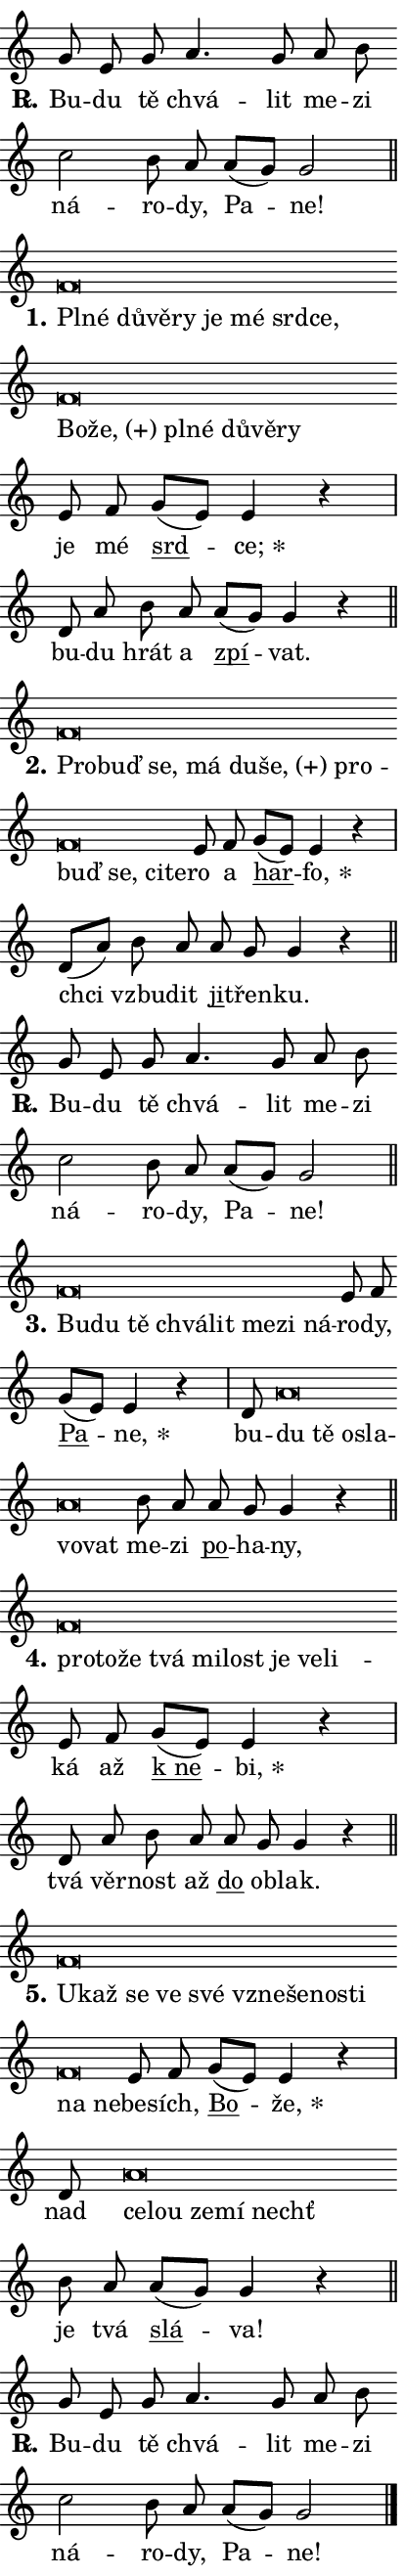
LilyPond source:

\version "2.24.0"
\header { tagline = "" }
\paper {
  indent = 0\cm
  top-margin = 0\cm
  right-margin = 0.13\cm % to fit lyric hyphens
  bottom-margin = 0\cm
  left-margin = 0\cm
  paper-width = 7\cm
  page-breaking = #ly:one-page-breaking
  system-system-spacing.basic-distance = #11
  score-system-spacing.basic-distance = #11
  ragged-last = ##f
}


%% Author: Thomas Morley
%% https://lists.gnu.org/archive/html/lilypond-user/2020-05/msg00002.html
#(define (line-position grob)
"Returns position of @var[grob} in current system:
   @code{'start}, if at first time-step
   @code{'end}, if at last time-step
   @code{'middle} otherwise
"
  (let* ((col (ly:item-get-column grob))
         (ln (ly:grob-object col 'left-neighbor))
         (rn (ly:grob-object col 'right-neighbor))
         (col-to-check-left (if (ly:grob? ln) ln col))
         (col-to-check-right (if (ly:grob? rn) rn col))
         (break-dir-left
           (and
             (ly:grob-property col-to-check-left 'non-musical #f)
             (ly:item-break-dir col-to-check-left)))
         (break-dir-right
           (and
             (ly:grob-property col-to-check-right 'non-musical #f)
             (ly:item-break-dir col-to-check-right))))
        (cond ((eqv? 1 break-dir-left) 'start)
              ((eqv? -1 break-dir-right) 'end)
              (else 'middle))))

#(define (tranparent-at-line-position vctor)
  (lambda (grob)
  "Relying on @code{line-position} select the relevant enry from @var{vctor}.
Used to determine transparency,"
    (case (line-position grob)
      ((end) (not (vector-ref vctor 0)))
      ((middle) (not (vector-ref vctor 1)))
      ((start) (not (vector-ref vctor 2))))))

noteHeadBreakVisibility =
#(define-music-function (break-visibility)(vector?)
"Makes @code{NoteHead}s transparent relying on @var{break-visibility}"
#{
  \override NoteHead.transparent =
    #(tranparent-at-line-position break-visibility)
#})

#(define delete-ledgers-for-transparent-note-heads
  (lambda (grob)
    "Reads whether a @code{NoteHead} is transparent.
If so this @code{NoteHead} is removed from @code{'note-heads} from
@var{grob}, which is supposed to be @code{LedgerLineSpanner}.
As a result ledgers are not printed for this @code{NoteHead}"
    (let* ((nhds-array (ly:grob-object grob 'note-heads))
           (nhds-list
             (if (ly:grob-array? nhds-array)
                 (ly:grob-array->list nhds-array)
                 '()))
           ;; Relies on the transparent-property being done before
           ;; Staff.LedgerLineSpanner.after-line-breaking is executed.
           ;; This is fragile ...
           (to-keep
             (remove
               (lambda (nhd)
                 (ly:grob-property nhd 'transparent #f))
               nhds-list)))
      ;; TODO find a better method to iterate over grob-arrays, similiar
      ;; to filter/remove etc for lists
      ;; For now rebuilt from scratch
      (set! (ly:grob-object grob 'note-heads)  '())
      (for-each
        (lambda (nhd)
          (ly:pointer-group-interface::add-grob grob 'note-heads nhd))
        to-keep))))

squashNotes = {
  \override NoteHead.X-extent = #'(-0.2 . 0.2)
  \override NoteHead.Y-extent = #'(-0.75 . 0)
  \override NoteHead.stencil =
    #(lambda (grob)
       (let ((pos (ly:grob-property grob 'staff-position)))
         (begin
           (if (< pos -7) (display "ERROR: Lower brevis then expected\n") (display "OK: Expected brevis position\n"))
           (if (<= pos -6) ly:text-interface::print ly:note-head::print))))
}
unSquashNotes = {
  \revert NoteHead.X-extent
  \revert NoteHead.Y-extent
  \revert NoteHead.stencil
}

hideNotes = \noteHeadBreakVisibility #begin-of-line-visible
unHideNotes = \noteHeadBreakVisibility #all-visible

% work-around for resetting accidentals
% https://lilypond.org/doc/v2.23/Documentation/notation/displaying-rhythms#unmetered-music
cadenzaMeasure = {
  \cadenzaOff
  \partial 1024 s1024
  \cadenzaOn
}

#(define-markup-command (accent layout props text) (markup?)
  "Underline accented syllable"
  (interpret-markup layout props
    #{\markup \override #'(offset . 4.3) \underline { #text }#}))

responsum = \markup \concat {
  "R" \hspace #-1.05 \path #0.1 #'((moveto 0 0.07) (lineto 0.9 0.8)) \hspace #0.05 "."
}

spaceSize = #0.6828661417322834 % exact space size for TeX Gyre Schola

\layout {
  \context {
    \Staff
    \remove "Time_signature_engraver"
    \override LedgerLineSpanner.after-line-breaking = #delete-ledgers-for-transparent-note-heads
  }
  \context {
    \Lyrics {
      \override LyricSpace.minimum-distance = \spaceSize
      \override LyricText.font-name = #"TeX Gyre Schola"
      \override LyricText.font-size = 1
      \override StanzaNumber.font-name = #"TeX Gyre Schola Bold"
      \override StanzaNumber.font-size = 1
    }
  }
  \context {
    \Score 
    \override NoteHead.text =
      #(lambda (grob) 
        (let ((pos (ly:grob-property grob 'staff-position)))
          #{\markup {
            \combine
              \halign #-0.55 \raise #(if (= pos -6) 0 0.5) \override #'(thickness . 2) \draw-line #'(3.2 . 0)
              \musicglyph "noteheads.sM1"
          }#}))
  }
}

% magnetic-lyrics.ily
%
%   written by
%     Jean Abou Samra <jean@abou-samra.fr>
%     Werner Lemberg <wl@gnu.org>
%
%   adapted by
%     Jiri Hon <jiri.hon@gmail.com>
%
% Version 2022-Apr-15

% https://www.mail-archive.com/lilypond-user@gnu.org/msg149350.html

#(define (Left_hyphen_pointer_engraver context)
   "Collect syllable-hyphen-syllable occurrences in lyrics and store
them in properties.  This engraver only looks to the left.  For
example, if the lyrics input is @code{foo -- bar}, it does the
following.

@itemize @bullet
@item
Set the @code{text} property of the @code{LyricHyphen} grob between
@q{foo} and @q{bar} to @code{foo}.

@item
Set the @code{left-hyphen} property of the @code{LyricText} grob with
text @q{foo} to the @code{LyricHyphen} grob between @q{foo} and
@q{bar}.
@end itemize

Use this auxiliary engraver in combination with the
@code{lyric-@/text::@/apply-@/magnetic-@/offset!} hook."
   (let ((hyphen #f)
         (text #f))
     (make-engraver
      (acknowledgers
       ((lyric-syllable-interface engraver grob source-engraver)
        (set! text grob)))
      (end-acknowledgers
       ((lyric-hyphen-interface engraver grob source-engraver)
        ;(when (not (grob::has-interface grob 'lyric-space-interface))
          (set! hyphen grob)));)
      ((stop-translation-timestep engraver)
       (when (and text hyphen)
         (ly:grob-set-object! text 'left-hyphen hyphen))
       (set! text #f)
       (set! hyphen #f)))))

#(define (lyric-text::apply-magnetic-offset! grob)
   "If the space between two syllables is less than the value in
property @code{LyricText@/.details@/.squash-threshold}, move the right
syllable to the left so that it gets concatenated with the left
syllable.

Use this function as a hook for
@code{LyricText@/.after-@/line-@/breaking} if the
@code{Left_@/hyphen_@/pointer_@/engraver} is active."
   (let ((hyphen (ly:grob-object grob 'left-hyphen #f)))
     (when hyphen
       (let ((left-text (ly:spanner-bound hyphen LEFT)))
         (when (grob::has-interface left-text 'lyric-syllable-interface)
           (let* ((common (ly:grob-common-refpoint grob left-text X))
                  (this-x-ext (ly:grob-extent grob common X))
                  (left-x-ext
                   (begin
                     ;; Trigger magnetism for left-text.
                     (ly:grob-property left-text 'after-line-breaking)
                     (ly:grob-extent left-text common X)))
                  ;; `delta` is the gap width between two syllables.
                  (delta (- (interval-start this-x-ext)
                            (interval-end left-x-ext)))
                  (details (ly:grob-property grob 'details))
                  (threshold (assoc-get 'squash-threshold details 0.2)))
             (when (< delta threshold)
               (let* (;; We have to manipulate the input text so that
                      ;; ligatures crossing syllable boundaries are not
                      ;; disabled.  For languages based on the Latin
                      ;; script this is essentially a beautification.
                      ;; However, for non-Western scripts it can be a
                      ;; necessity.
                      (lt (ly:grob-property left-text 'text))
                      (rt (ly:grob-property grob 'text))
                      (is-space (grob::has-interface hyphen 'lyric-space-interface))
                      (space (if is-space " " ""))
                      (extra-delta (if is-space spaceSize 0))
                      ;; Append new syllable.
                      (ltrt-space (if (and (string? lt) (string? rt))
                                (string-append lt space rt)
                                (make-concat-markup (list lt space rt))))
                      ;; Right-align `ltrt` to the right side.
                      (ltrt-space-markup (grob-interpret-markup
                               grob
                               (make-translate-markup
                                (cons (interval-length this-x-ext) 0)
                                (make-right-align-markup ltrt-space)))))
                 (begin
                   ;; Don't print `left-text`.
                   (ly:grob-set-property! left-text 'stencil #f)
                   ;; Set text and stencil (which holds all collected
                   ;; syllables so far) and shift it to the left.
                   (ly:grob-set-property! grob 'text ltrt-space)
                   (ly:grob-set-property! grob 'stencil ltrt-space-markup)
                   (ly:grob-translate-axis! grob (- (- delta extra-delta)) X))))))))))


#(define (lyric-hyphen::displace-bounds-first grob)
   ;; Make very sure this callback isn't triggered too early.
   (let ((left (ly:spanner-bound grob LEFT))
         (right (ly:spanner-bound grob RIGHT)))
     (ly:grob-property left 'after-line-breaking)
     (ly:grob-property right 'after-line-breaking)
     (ly:lyric-hyphen::print grob)))

squashThreshold = #0.4

\layout {
  \context {
    \Lyrics
    \consists #Left_hyphen_pointer_engraver
    \override LyricText.after-line-breaking =
      #lyric-text::apply-magnetic-offset!
    \override LyricHyphen.stencil = #lyric-hyphen::displace-bounds-first
    \override LyricText.details.squash-threshold = \squashThreshold
    \override LyricHyphen.minimum-distance = 0
    \override LyricHyphen.minimum-length = \squashThreshold
  }
}

squashText = \override LyricText.details.squash-threshold = 9999
unSquashText = \override LyricText.details.squash-threshold = \squashThreshold

leftText = \override LyricText.self-alignment-X = #LEFT
unLeftText = \revert LyricText.self-alignment-X

starOffset = #(lambda (grob) 
                (let ((x_offset (ly:self-alignment-interface::aligned-on-x-parent grob)))
                  (if (= x_offset 0) 0 (+ x_offset 1.2))))

star = #(define-music-function (syllable)(string?)
"Append star separator at the end of a syllable"
#{
  \once \override LyricText.X-offset = #starOffset
  \lyricmode { \markup {
    #syllable
    \override #'((font-name . "TeX Gyre Schola Bold")) \hspace #0.2 \lower #0.65 \larger "*"
  } }
#})

starAccent = #(define-music-function (syllable)(string?)
"Append star separator at the end of a syllable and make accent"
#{
  \once \override LyricText.X-offset = #starOffset
  \lyricmode { \markup {
    \accent #syllable
    \override #'((font-name . "TeX Gyre Schola Bold")) \hspace #0.2 \lower #0.65 \larger "*"
  } }
#})

breath = #(define-music-function (syllable)(string?)
"Append breathing indicator at the end of a syllable"
#{
  \lyricmode { \markup { #syllable "+" } }
#})

optionalBreath = #(define-music-function (syllable)(string?)
"Append optional breathing indicator at the end of a syllable"
#{
  \lyricmode { \markup { #syllable "(+)" } }
#})


\score {
    <<
        \new Voice = "melody" { \cadenzaOn \key c \major \relative { g'8 e g a4. g8 a b \bar "" c2 b8 a a[( g)] g2 \cadenzaMeasure \bar "||" \break } }
        \new Lyrics \lyricsto "melody" { \lyricmode { \set stanza = \responsum
Bu -- du tě chvá -- lit me -- zi ná -- ro -- dy, Pa -- ne! } }
    >>
    \layout {}
}

\score {
    <<
        \new Voice = "melody" { \cadenzaOn \key c \major \relative { \squashNotes f'\breve*1/16 \hideNotes \breve*1/16 \bar "" \breve*1/16 \bar "" \breve*1/16 \bar "" \breve*1/16 \bar "" \breve*1/16 \bar "" \breve*1/16 \bar "" \breve*1/16 \bar "" \breve*1/16 \bar "" \breve*1/16 \bar "" \breve*1/16 \bar "" \breve*1/16 \bar "" \breve*1/16 \bar "" \breve*1/16 \bar "" \breve*1/16 \breve*1/16 \bar "" \unHideNotes \unSquashNotes e8 f \bar "" g[( e)] e4 r \cadenzaMeasure \bar "|" d8 a'8 b8 a \bar "" a[( g)] g4 r \cadenzaMeasure \bar "||" \break } }
        \new Lyrics \lyricsto "melody" { \lyricmode { \set stanza = "1."
\leftText Pl -- \squashText né dů -- vě -- ry je mé srd -- ce, Bo -- \optionalBreath že, pl -- né dů -- vě -- ry \unLeftText \unSquashText je mé \markup \accent srd -- \star ce; bu -- du hrát a \markup \accent zpí -- vat. } }
    >>
    \layout {}
}

\score {
    <<
        \new Voice = "melody" { \cadenzaOn \key c \major \relative { \squashNotes f'\breve*1/16 \hideNotes \breve*1/16 \bar "" \breve*1/16 \bar "" \breve*1/16 \bar "" \breve*1/16 \bar "" \breve*1/16 \bar "" \breve*1/16 \bar "" \breve*1/16 \bar "" \breve*1/16 \bar "" \breve*1/16 \breve*1/16 \bar "" \unHideNotes \unSquashNotes e8 f \bar "" g[( e)] e4 r \cadenzaMeasure \bar "|" d8[( a')] b8 a \bar "" a g g4 r \cadenzaMeasure \bar "||" \break } }
        \new Lyrics \lyricsto "melody" { \lyricmode { \set stanza = "2."
\leftText Pro -- \squashText buď se, má du -- \optionalBreath še, pro -- buď se, ci -- te -- \unLeftText \unSquashText ro a \markup \accent har -- \star fo, chci vzbu -- dit \markup \accent ji -- třen -- ku. } }
    >>
    \layout {}
}

\score {
    <<
        \new Voice = "melody" { \cadenzaOn \key c \major \relative { g'8 e g a4. g8 a b \bar "" c2 b8 a a[( g)] g2 \cadenzaMeasure \bar "||" \break } }
        \new Lyrics \lyricsto "melody" { \lyricmode { \set stanza = \responsum
Bu -- du tě chvá -- lit me -- zi ná -- ro -- dy, Pa -- ne! } }
    >>
    \layout {}
}

\score {
    <<
        \new Voice = "melody" { \cadenzaOn \key c \major \relative { \squashNotes f'\breve*1/16 \hideNotes \breve*1/16 \bar "" \breve*1/16 \bar "" \breve*1/16 \bar "" \breve*1/16 \bar "" \breve*1/16 \bar "" \breve*1/16 \breve*1/16 \bar "" \unHideNotes \unSquashNotes e8 f \bar "" g[( e)] e4 r \cadenzaMeasure \bar "|" d8 \squashNotes a'\breve*1/16 \hideNotes \breve*1/16 \bar "" \breve*1/16 \bar "" \breve*1/16 \bar "" \breve*1/16 \breve*1/16 \bar "" \unHideNotes \unSquashNotes b8 a \bar "" a g g4 r \cadenzaMeasure \bar "||" \break } }
        \new Lyrics \lyricsto "melody" { \lyricmode { \set stanza = "3."
\leftText Bu -- \squashText du tě chvá -- lit me -- zi ná -- \unLeftText \unSquashText ro -- dy, \markup \accent Pa -- \star ne, bu -- \leftText du \squashText tě o -- sla -- vo -- vat \unLeftText \unSquashText me -- zi \markup \accent po -- ha -- ny, } }
    >>
    \layout {}
}

\score {
    <<
        \new Voice = "melody" { \cadenzaOn \key c \major \relative { \squashNotes f'\breve*1/16 \hideNotes \breve*1/16 \bar "" \breve*1/16 \bar "" \breve*1/16 \bar "" \breve*1/16 \bar "" \breve*1/16 \bar "" \breve*1/16 \bar "" \breve*1/16 \breve*1/16 \bar "" \unHideNotes \unSquashNotes e8 f \bar "" g[( e)] e4 r \cadenzaMeasure \bar "|" d8 a'8 b8 a \bar "" a g g4 r \cadenzaMeasure \bar "||" \break } }
        \new Lyrics \lyricsto "melody" { \lyricmode { \set stanza = "4."
\leftText pro -- \squashText to -- že tvá mi -- lost je ve -- li -- \unLeftText \unSquashText ká až \markup \accent "k ne" -- \star bi, tvá věr -- nost až \markup \accent do ob -- lak. } }
    >>
    \layout {}
}

\score {
    <<
        \new Voice = "melody" { \cadenzaOn \key c \major \relative { \squashNotes f'\breve*1/16 \hideNotes \breve*1/16 \bar "" \breve*1/16 \bar "" \breve*1/16 \bar "" \breve*1/16 \bar "" \breve*1/16 \bar "" \breve*1/16 \bar "" \breve*1/16 \bar "" \breve*1/16 \bar "" \breve*1/16 \breve*1/16 \bar "" \unHideNotes \unSquashNotes e8 f \bar "" g[( e)] e4 r \cadenzaMeasure \bar "|" d8 \squashNotes a'\breve*1/16 \hideNotes \breve*1/16 \bar "" \breve*1/16 \bar "" \breve*1/16 \breve*1/16 \bar "" \unHideNotes \unSquashNotes b8 a \bar "" a[( g)] g4 r \cadenzaMeasure \bar "||" \break } }
        \new Lyrics \lyricsto "melody" { \lyricmode { \set stanza = "5."
\leftText U -- \squashText kaž se ve své vzne -- še -- no -- sti na ne -- \unLeftText \unSquashText be -- sích, \markup \accent Bo -- \star že, nad \leftText ce -- \squashText lou ze -- mí nechť \unLeftText \unSquashText je tvá \markup \accent slá -- va! } }
    >>
    \layout {}
}

\score {
    <<
        \new Voice = "melody" { \cadenzaOn \key c \major \relative { g'8 e g a4. g8 a b \bar "" c2 b8 a a[( g)] g2 \cadenzaMeasure \bar "||" \break } \bar "|." }
        \new Lyrics \lyricsto "melody" { \lyricmode { \set stanza = \responsum
Bu -- du tě chvá -- lit me -- zi ná -- ro -- dy, Pa -- ne! } }
    >>
    \layout {}
}
